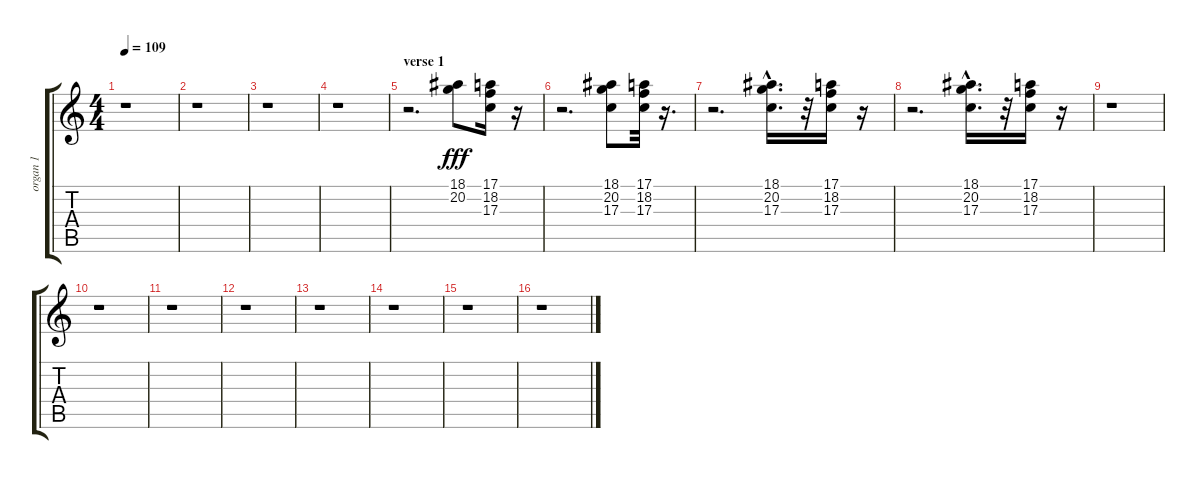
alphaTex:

\track ("organ 1" "organ 1") {instrument rockorgan}
\staff {score tabs}
\tuning (E4 B3 G3 D3 A2 E2) {hide}
\ts (4 4)
\tempo 109
\clef g2
\ks c
r.1{dy fff} |
r.1 |
r.1 |
r.1 |
\section ("" "verse 1")
r.2{d} (18.1 20.2).8 (17.1 18.2 17.3).16 r.16 |
r.2{d} (18.1 20.2 17.3).8 (17.1 18.2 17.3).32 r.16{d} |
r.2{d} (18.1 20.2 17.3{hac}).16{d} r.32 (17.1 18.2 17.3).16 r.16 |
r.2{d} (18.1{hac} 20.2{hac} 17.3{hac}).16{d} r.32 (17.1 18.2 17.3).16 r.16 |
r.1 |
r.1 |
r.1 |
r.1 |
r.1 |
r.1 |
r.1 |
r.1
